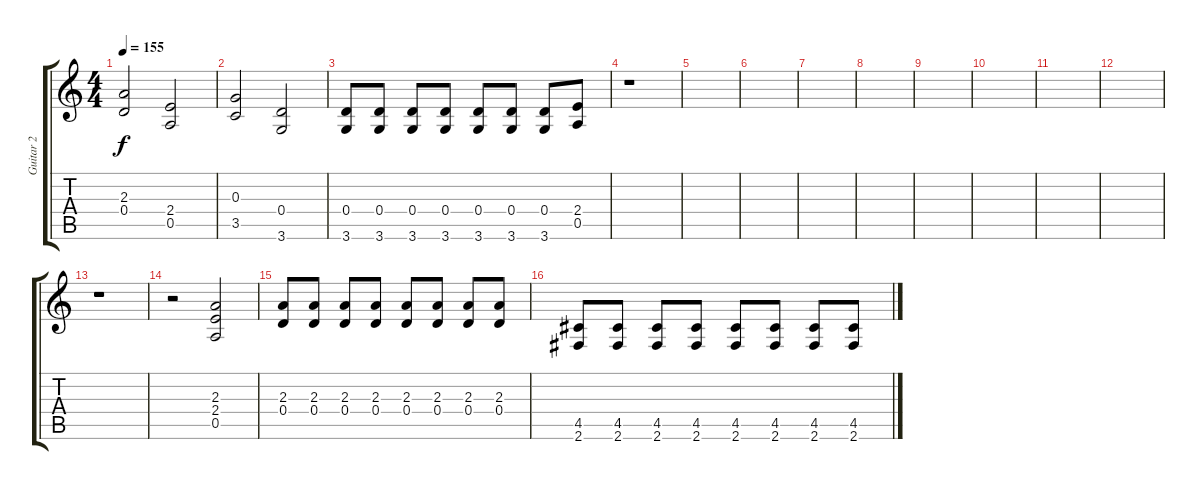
\track ("Guitar 2" "Guitar 2") {instrument distortionguitar}
\staff {score tabs}
\tuning (E4 B3 G3 D3 A2 E2) {hide}
\ts (4 4)
\tempo 155
\clef g2
\ks c
(2.3 0.4).2{dy f} (2.4 0.5).2 |
(0.3 3.5).2 (0.4 3.6).2 |
(0.4 3.6).8 (0.4 3.6).8 (0.4 3.6).8 (0.4 3.6).8 (0.4 3.6).8 (0.4 3.6).8 (0.4 3.6).8 (2.4 0.5).8 |
r.1 |
|
|
|
|
|
|
|
|
r.1 |
r.2 (2.3 2.4 0.5).2 |
(2.3 0.4).8 (2.3 0.4).8 (2.3 0.4).8 (2.3 0.4).8 (2.3 0.4).8 (2.3 0.4).8 (2.3 0.4).8 (2.3 0.4).8 |
(4.5 2.6).8 (4.5 2.6).8 (4.5 2.6).8 (4.5 2.6).8 (4.5 2.6).8 (4.5 2.6).8 (4.5 2.6).8 (4.5 2.6).8
